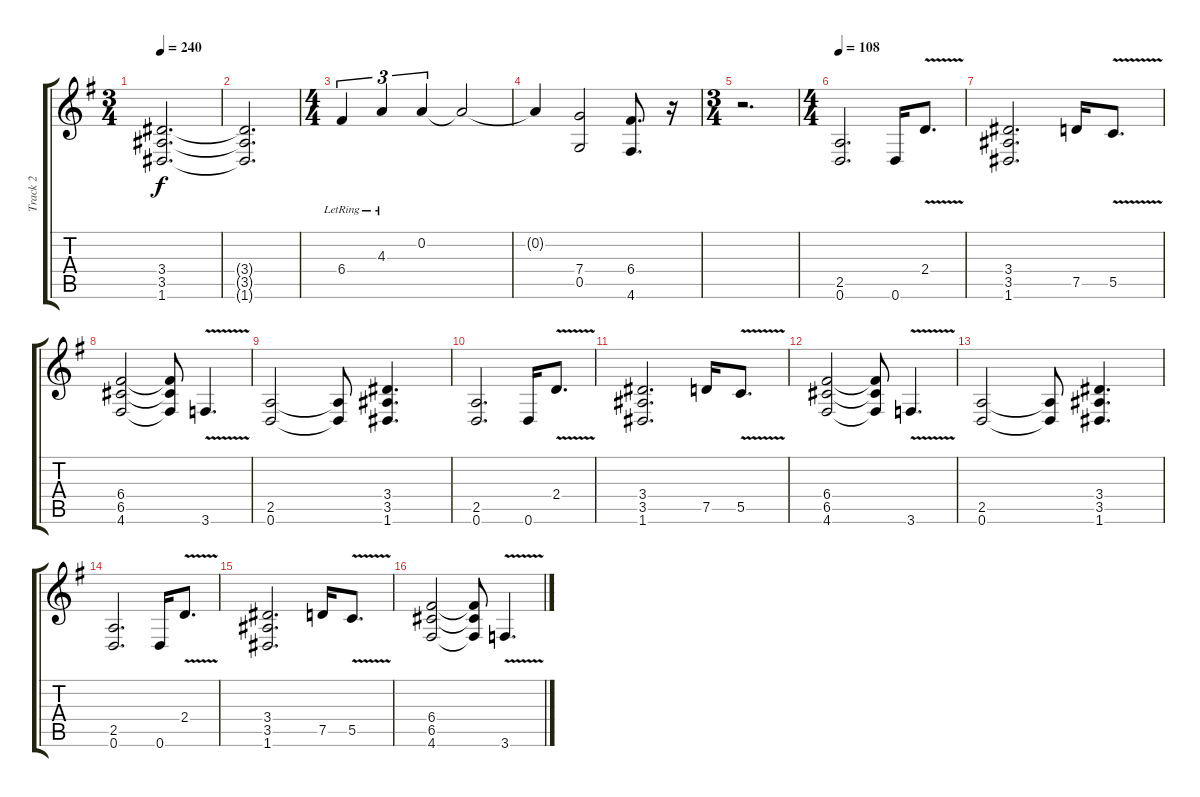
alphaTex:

\track ("Track 2" "Track 2") {instrument distortionguitar}
\staff {score tabs}
\tuning (D4 A3 F3 C3 G2 D2) {hide}
\ts (3 4)
\tempo 240
\clef g2
\ks g
(3.4 3.5 1.6).2{d dy f} |
(3.4{t} 3.5{t} 1.6{t}).2{d} |
\ts (4 4)
6.4{lr}.4{tu (3 2)} 4.3{lr}.4{tu (3 2)} 0.2.4{tu (3 2)} 0.2{t}.2 |
0.2{t}.4 (7.4 0.5).2 (6.4 4.6).8{d} r.16 |
\ts (3 4)
r.2{d} |
\ts (4 4)
\tempo 108
(2.5 0.6).2{d} 0.6.16 2.4{v}.8{d} |
(3.4 3.5 1.6).2{d} 7.5.16 5.5{v}.8{d} |
(6.4 6.5 4.6).2 (6.4{t} 6.5{t} 4.6{t}).8 3.6{v}.4{d} |
(2.5 0.6).2 (2.5{t} 0.6{t}).8 (3.4 3.5 1.6).4{d} |
(2.5 0.6).2{d} 0.6.16 2.4{v}.8{d} |
(3.4 3.5 1.6).2{d} 7.5.16 5.5{v}.8{d} |
(6.4 6.5 4.6).2 (6.4{t} 6.5{t} 4.6{t}).8 3.6{v}.4{d} |
(2.5 0.6).2 (2.5{t} 0.6{t}).8 (3.4 3.5 1.6).4{d} |
(2.5 0.6).2{d} 0.6.16 2.4{v}.8{d} |
(3.4 3.5 1.6).2{d} 7.5.16 5.5{v}.8{d} |
(6.4 6.5 4.6).2 (6.4{t} 6.5{t} 4.6{t}).8 3.6{v}.4{d}
